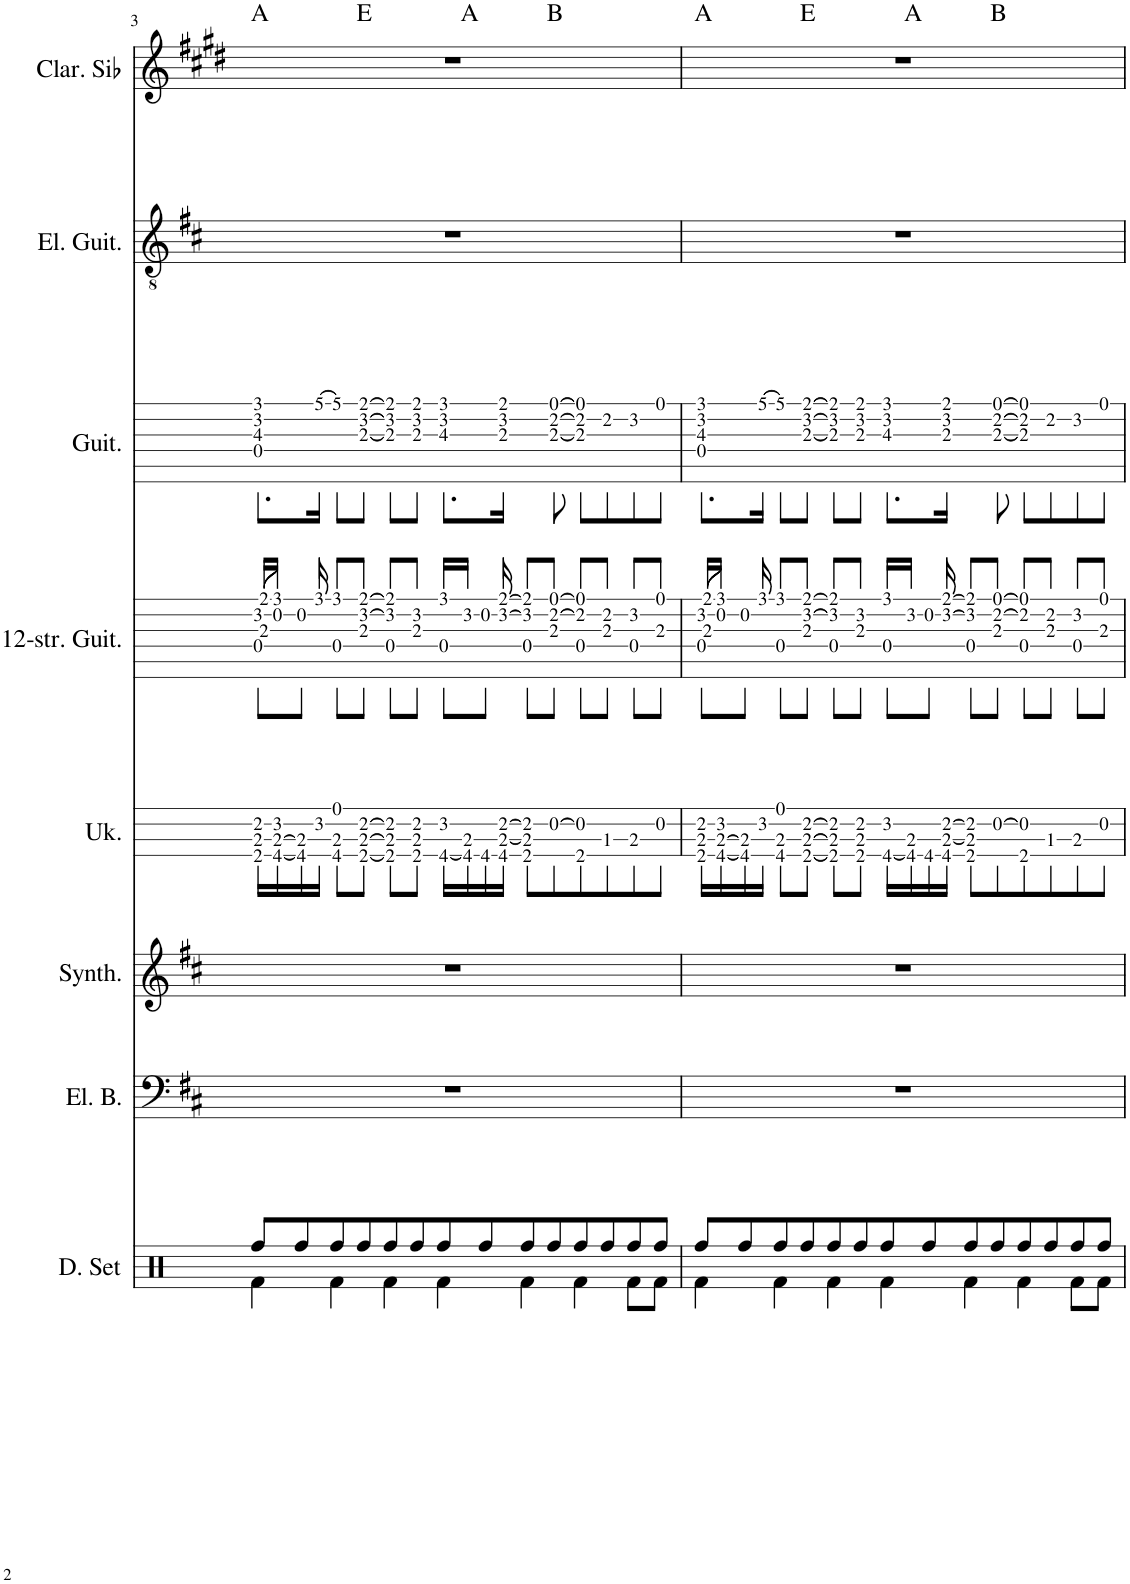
**kern	**kern	**kern	**kern	**kern	**kern	**kern	**kern	**harte
*part8	*part7	*part6	*part5	*part4	*part3	*part2	*part1	*part1
*staff8	*staff7	*staff6	*staff5	*staff4	*staff3	*staff2	*staff1	*
*I"Drumset	*I"5-str. Electric Bass	*I"String Synthesizer	*I"Ukulele	*I"12-string Guitar	*I"Acoustic Guitar	*I"Electric Guitar	*I"Clarinette en Sib	*
*I'D. Set	*I'El. B.	*I'Synth.	*I'Uk.	*I'12-str. Guit.	*I'Guit.	*I'El. Guit.	*I'Clar. Sib	*
!!LO:PB:g=z
*clefX	*clefF4	*clefG2	*	*	*	*clefGv2	*clefG2	*
*	*Trd7c12	*	*	*	*	*	*Trd1c2	*
*k[]	*k[f#c#]	*k[f#c#]	*k[f#c#]	*k[f#c#]	*k[f#c#]	*k[f#c#]	*k[f#c#g#d#]	*
*M7/4	*M7/4	*M7/4	*M7/4	*M7/4	*M7/4	*M7/4	*M7/4	*
=3	=3	=3	=3	=3	=3	=3	=3	=3
*^	*	*	*	*^	*	*	*^	*
*	*	*	*	*	*	*	*	*	*	*^	*
*	*	*	*	*	*	*	*	*	*	*	*^	*
8Rff/L	4Rf\	1..r	1..r	16A\ 16d\ 16f#\LL	(((16A/ 16f#/LL	8D\ 8d\L	8.D\ 8.B\ 8.d\ 8.g\L	1..r	1..r	4.ryy	2ryy	1ryy	A:maj
.	.	.	.	[16B\ [16d\ 16g\	16B/ 16g/JJ)))	.	.	.	.	.	.	.	.
8Rff/	.	.	.	16B\] 16d\]	16r	8B\J	.	.	.	.	.	.	.
.	.	.	.	16g\JJ	16g/	.	[16a\Jk	.	.	.	.	.	.
8Rff/	4Rf\	.	.	8B\ 8d\ 8a\L	8g/L	8D\L	8a\L]	.	.	.	.	.	.
8Rff/	.	.	.	[8A\ [8d\ [8f#\J	[8d/ [8f#/J	8A\J	[8A\ [8d\ [8f#\J	.	.	1ryy	.	.	E:maj
8Rff/	4Rf\	.	.	8A\] 8d\] 8f#\]L	8d/] 8f#/]L	8D\L	8A\] 8d\] 8f#\]L	.	.	.	4ryy	.	.
8Rff/	.	.	.	8A\ 8d\ 8f#\J	8d/J	8A\J	8A\ 8d\ 8f#\J	.	.	.	.	.	.
8Rff/	4Rf\	.	.	[16B\ 16g\LL	16g/LL	8D\L	8.B\ 8.d\ 8.g\L	.	.	.	16ryy	.	.
.	.	.	.	16B\] 16d\	16d/JJ	.	.	.	.	.	2...ryy	.	A:maj
8Rff/	.	.	.	16B\	16r	8B\J	.	.	.	.	.	.	.
.	.	.	.	16B\ [16d\ [16f#\JJ	[16d/ [16f#/	.	16A\ 16d\ 16f#\Jk	.	.	.	.	.	.
8Rff/	4Rf\	.	.	8A\ 8d\] 8f#\]L	8d/] 8f#/]L	8D\L	8r	.	.	.	.	8ryy	.
8Rff/	.	.	.	[8e\	[8c#/ [8e/J	8A\J	[8A\ [8c#\ [8e\	.	.	.	.	2ryy	B:maj
8Rff/	4Rf\	.	.	8A\ 8e\]	8c#/] 8e/]L	8D\L	8A\] 8c#\] 8e\]L	.	.	.	.	.	.
8Rff/	.	.	.	8c#\	8c#/J	8A\J	8c#\	.	.	4.ryy	.	.	.
8Rff/	8Rf\L	.	.	8d\	8d/L	8D\L	8d\	.	.	.	.	.	.
8Rff/J	8Rf\J	.	.	8e\J	8e/J	8A\J	8e\J	.	.	.	.	8ryy	.
=4	=4	=4	=4	=4	=4	=4	=4	=4	=4	=4	=4	=4	=4
8Rff/L	4Rf\	1..r	1..r	16A\ 16d\ 16f#\LL	(((16A/ 16f#/LL	8D\ 8d\L	8.D\ 8.B\ 8.d\ 8.g\L	1..r	1..r	4.ryy	2ryy	1ryy	A:maj
.	.	.	.	[16B\ [16d\ 16g\	16B/ 16g/JJ)))	.	.	.	.	.	.	.	.
8Rff/	.	.	.	16B\] 16d\]	16r	8B\J	.	.	.	.	.	.	.
.	.	.	.	16g\JJ	16g/	.	[16a\Jk	.	.	.	.	.	.
8Rff/	4Rf\	.	.	8B\ 8d\ 8a\L	8g/L	8D\L	8a\L]	.	.	.	.	.	.
8Rff/	.	.	.	[8A\ [8d\ [8f#\J	[8d/ [8f#/J	8A\J	[8A\ [8d\ [8f#\J	.	.	1ryy	.	.	E:maj
8Rff/	4Rf\	.	.	8A\] 8d\] 8f#\]L	8d/] 8f#/]L	8D\L	8A\] 8d\] 8f#\]L	.	.	.	4ryy	.	.
8Rff/	.	.	.	8A\ 8d\ 8f#\J	8d/J	8A\J	8A\ 8d\ 8f#\J	.	.	.	.	.	.
8Rff/	4Rf\	.	.	[16B\ 16g\LL	16g/LL	8D\L	8.B\ 8.d\ 8.g\L	.	.	.	16ryy	.	.
.	.	.	.	16B\] 16d\	16d/JJ	.	.	.	.	.	2...ryy	.	A:maj
8Rff/	.	.	.	16B\	16r	8B\J	.	.	.	.	.	.	.
.	.	.	.	16B\ [16d\ [16f#\JJ	[16d/ [16f#/	.	16A\ 16d\ 16f#\Jk	.	.	.	.	.	.
8Rff/	4Rf\	.	.	8A\ 8d\] 8f#\]L	8d/] 8f#/]L	8D\L	8r	.	.	.	.	8ryy	.
8Rff/	.	.	.	[8e\	[8c#/ [8e/J	8A\J	[8A\ [8c#\ [8e\	.	.	.	.	2ryy	B:maj
8Rff/	4Rf\	.	.	8A\ 8e\]	8c#/] 8e/]L	8D\L	8A\] 8c#\] 8e\]L	.	.	.	.	.	.
8Rff/	.	.	.	8c#\	8c#/J	8A\J	8c#\	.	.	4.ryy	.	.	.
8Rff/	8Rf\L	.	.	8d\	8d/L	8D\L	8d\	.	.	.	.	.	.
8Rff/J	8Rf\J	.	.	8e\J	8e/J	8A\J	8e\J	.	.	.	.	8ryy	.
*v	*v	*	*	*	*v	*v	*	*	*v	*v	*v	*v	*
=	=	=	=	=	=	=	=	=
*-	*-	*-	*-	*-	*-	*-	*-	*-
